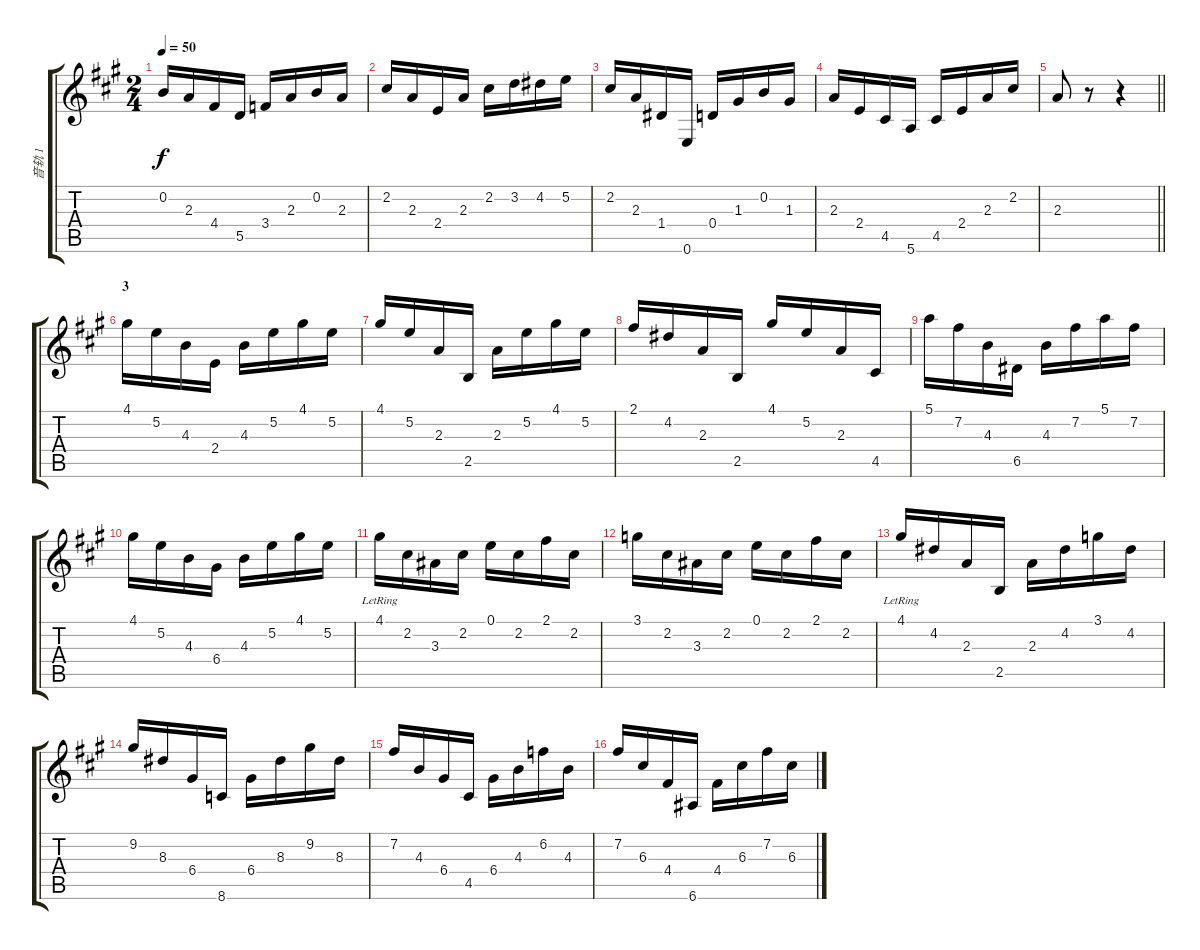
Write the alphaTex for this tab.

\track ("音轨 1" "音轨 1") {instrument electricguitarjazz}
\staff {score tabs}
\tuning (E4 B3 G3 D3 A2 E2) {hide}
\ts (2 4)
\tempo 50
\clef g2
\ks a
0.2.16{dy f} 2.3.16 4.4.16 5.5.16 3.4.16 2.3.16 0.2.16 2.3.16 |
2.2.16 2.3.16 2.4.16 2.3.16 2.2.16 3.2.16 4.2.16 5.2.16 |
2.2.16 2.3.16 1.4.16 0.6.16 0.4.16 1.3.16 0.2.16 1.3.16 |
2.3.16 2.4.16 4.5.16 5.6.16 4.5.16 2.4.16 2.3.16 2.2.16 |
\barLineRight lightlight
2.3.8 r.8 r.4 |
\section ("" "3")
4.1.16 5.2.16 4.3.16 2.4.16 4.3.16 5.2.16 4.1.16 5.2.16 |
4.1.16 5.2.16 2.3.16 2.5.16 2.3.16 5.2.16 4.1.16 5.2.16 |
2.1.16 4.2.16 2.3.16 2.5.16 4.1.16 5.2.16 2.3.16 4.5.16 |
5.1.16 7.2.16 4.3.16 6.5.16 4.3.16 7.2.16 5.1.16 7.2.16 |
4.1.16 5.2.16 4.3.16 6.4.16 4.3.16 5.2.16 4.1.16 5.2.16 |
4.1{lr}.16 2.2.16 3.3.16 2.2.16 0.1.16 2.2.16 2.1.16 2.2.16 |
3.1.16 2.2.16 3.3.16 2.2.16 0.1.16 2.2.16 2.1.16 2.2.16 |
4.1{lr}.16 4.2.16 2.3.16 2.5.16 2.3.16 4.2.16 3.1.16 4.2.16 |
9.2.16 8.3.16 6.4.16 8.6.16 6.4.16 8.3.16 9.2.16 8.3.16 |
7.2.16 4.3.16 6.4.16 4.5.16 6.4.16 4.3.16 6.2.16 4.3.16 |
7.2.16 6.3.16 4.4.16 6.6.16 4.4.16 6.3.16 7.2.16 6.3.16
